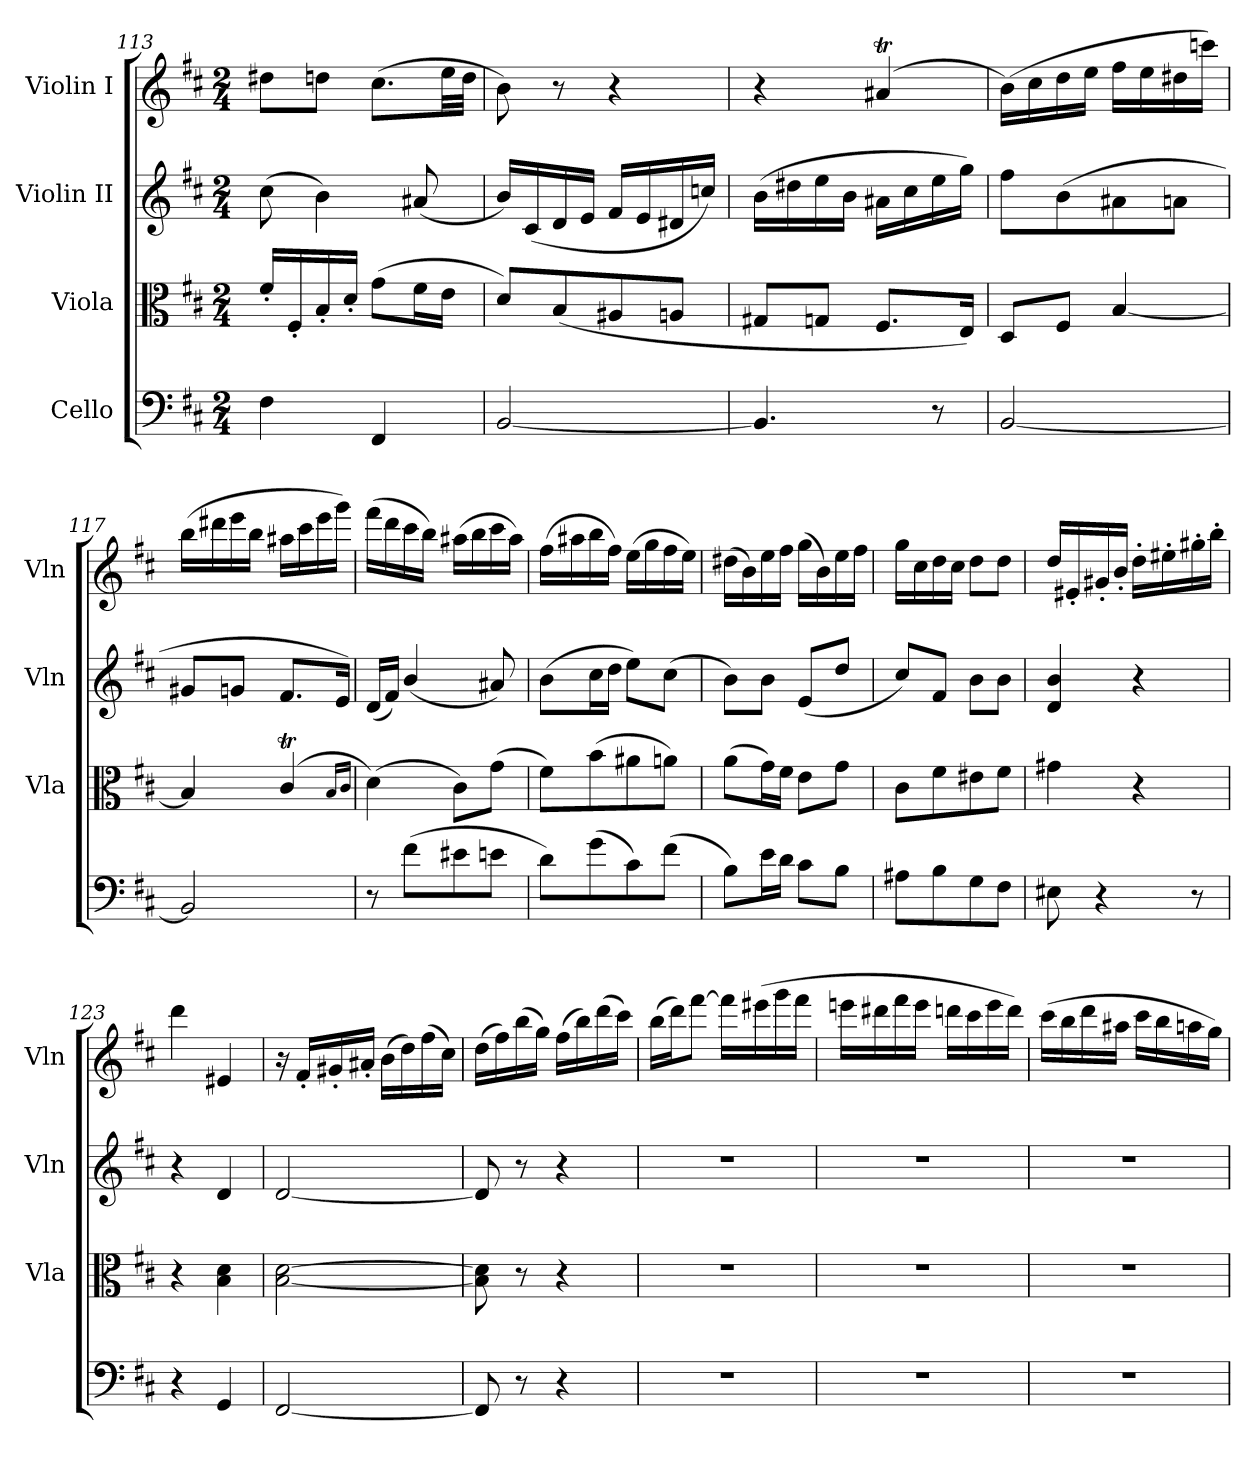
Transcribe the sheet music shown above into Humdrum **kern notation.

**kern	**kern	**kern	**kern
*part4	*part3	*part2	*part1
*staff4	*staff3	*staff2	*staff1
*I"Cello	*I"Viola	*I"Violin II	*I"Violin I
*	*I'Vla	*I'Vln	*I'Vln
*clefF4	*clefC3	*clefG2	*clefG2
*k[f#c#]	*k[f#c#]	*k[f#c#]	*k[f#c#]
*M2/4	*M2/4	*M2/4	*M2/4
=113	=113	=113	=113
4F#\	16f#'/LL	(>8cc#\	8dd#X\L
.	16F#'/	.	.
.	16B'/	4b\)	8ddn\J
.	16d'/JJ	.	.
4FF#/	(>8g\L	.	(>8.cc#\L
.	16f#\L	(<8a#X/	.
.	16e\JJ	.	32ee\LL
.	.	.	32dd\JJJ
=114	=114	=114	=114
[2BB/	8d/L)	16b/LL)	8b\)
.	.	(<16c#/	.
.	(>8B/	16d/	8r
.	.	16e/JJ	.
.	8A#X/	16f#/LL	4r
.	.	16e/	.
.	8An/J	16d#X/	.
.	.	16ccn/JJ)	.
!!LO:LB:g=z
=115	=115	=115	=115
4.BB/]	8G#X/L	(>16b\LL	4r
.	.	16dd#X\	.
.	8Gn/J	16ee\	.
.	.	16b\JJ	.
.	8.F#/L	16a#X\LL	(<4a#Xt/
.	.	16cc#\	.
8r	.	16ee\	.
.	16E/Jk)	16gg\JJ)	.
=116	=116	=116	=116
[2BB/	8D/L	8ff#\L	(>16b\LL)
.	.	.	16cc#\
.	8F#/J	(>8b\	16dd\
.	.	.	16ee\JJ
.	[4B/	8a#X\	16ff#\LL
.	.	.	16ee\
.	.	8an\J	16dd#X\
.	.	.	16cccn\JJ)
=117	=117	=117	=117
2BB/]	4B/]	8g#X/L	(>16bb\LL
.	.	.	16ddd#X\
.	.	8gn/J	16eee\
.	.	.	16bb\JJ
.	(<4c#t/	8.f#/L	16aa#X\LL
.	.	.	16ccc#\
.	.	.	16eee\
.	.	16e/Jk)	16ggg\JJ)
.	16qB/LL	.	.
.	16qc#/JJ	.	.
=118	=118	=118	=118
8r	(>4d\)	(<16d/LL	(>16fff#\LL
.	.	16f#/JJ)	16ddd\
(>8f#\L	.	(<4b/	16ccc#\
.	.	.	16bb\JJ)
8e#X\	8c#\L)	.	(>16aa#X\LL
.	.	.	16bb\
8en\J	(>8g\J	8a#X/)	16ccc#\
.	.	.	16aa#\JJ)
=119	=119	=119	=119
8d\L)	8f#\L)	(>8b\L	(>16ff#\LL
.	.	.	16aa#X\
(>8g\	(>8b\	16cc#\L	16bb\
.	.	16dd\JJ	16ff#\JJ)
8c#\)	8a#X\	8ee\L)	(>16ee\LL
.	.	.	16gg\
(>8f#\J	8an\J)	(>8cc#\J	16ff#\
.	.	.	16ee\JJ)
=120	=120	=120	=120
8B\L)	(>8a\L	8b\L)	(>16dd#X\LL
.	.	.	16b\)
16e\L	16g\L)	8b\J	16ee\
16d\JJ	16f#\JJ	.	16ff#\JJ
8c#\L	8e\L	(<8e/L	(>16gg\LL
.	.	.	16b\)
8B\J	8g\J	8dd/J	16ee\
.	.	.	16ff#\JJ
=121	=121	=121	=121
8A#X\L	8c#\L	8cc#/L)	16gg\LL
.	.	.	16cc#\
8B\	8f#\	8f#/J	16dd\
.	.	.	16cc#\JJ
8G\	8e#X\	8b\L	8dd\L
8F#\J	8f#\J	8b\J	8dd\J
=122	=122	=122	=122
8E#X\	4g#X\	4d/ 4b/	16dd/LL
.	.	.	16e#X'/
4r	.	.	16g#X'/
.	.	.	16b'/JJ
.	4r	4r	16dd'\LL
.	.	.	16ee#X'\
8r	.	.	16gg#X'\
.	.	.	16bb'\JJ
=123	=123	=123	=123
4r	4r	4r	4ddd\
4GG/	4B\ 4d\	4d/	4e#X/
!!LO:LB:g=z
=124	=124	=124	=124
[2FF#/	[2B\ [2d\	[2d/	16r
.	.	.	16f#'/LL
.	.	.	16g#X'/
.	.	.	16a#X'/JJ
.	.	.	(>16b\LL
.	.	.	16dd\)
.	.	.	(>16ff#\
.	.	.	16cc#\JJ)
=125	=125	=125	=125
8FF#/]	8B\] 8d\]	8d/]	(>16dd\LL
.	.	.	16ff#\)
8r	8r	8r	(>16bb\
.	.	.	16gg\JJ)
4r	4r	4r	(>16ff#\LL
.	.	.	16bb\)
.	.	.	(>16ddd\
.	.	.	16ccc#\JJ)
=126	=126	=126	=126
2r	2r	2r	(>16bb\LL
.	.	.	16ddd\J)
.	.	.	[8fff#\J
.	.	.	16fff#\LL]
.	.	.	(>16eee#X\
.	.	.	16ggg\
.	.	.	16fff#\JJ
=127	=127	=127	=127
2r	2r	2r	16eeen\LL
.	.	.	16ddd#X\
.	.	.	16fff#\
.	.	.	16eee\JJ
.	.	.	16dddn\LL
.	.	.	16ccc#\
.	.	.	16eee\
.	.	.	16ddd\JJ)
=128	=128	=128	=128
2r	2r	2r	(>16ccc#\LL
.	.	.	16bb\
.	.	.	16ddd\
.	.	.	16aa#X\JJ
.	.	.	16ccc#\LL
.	.	.	16bb\
.	.	.	16aan\
.	.	.	16gg\JJ)
=	=	=	=
*-	*-	*-	*-
